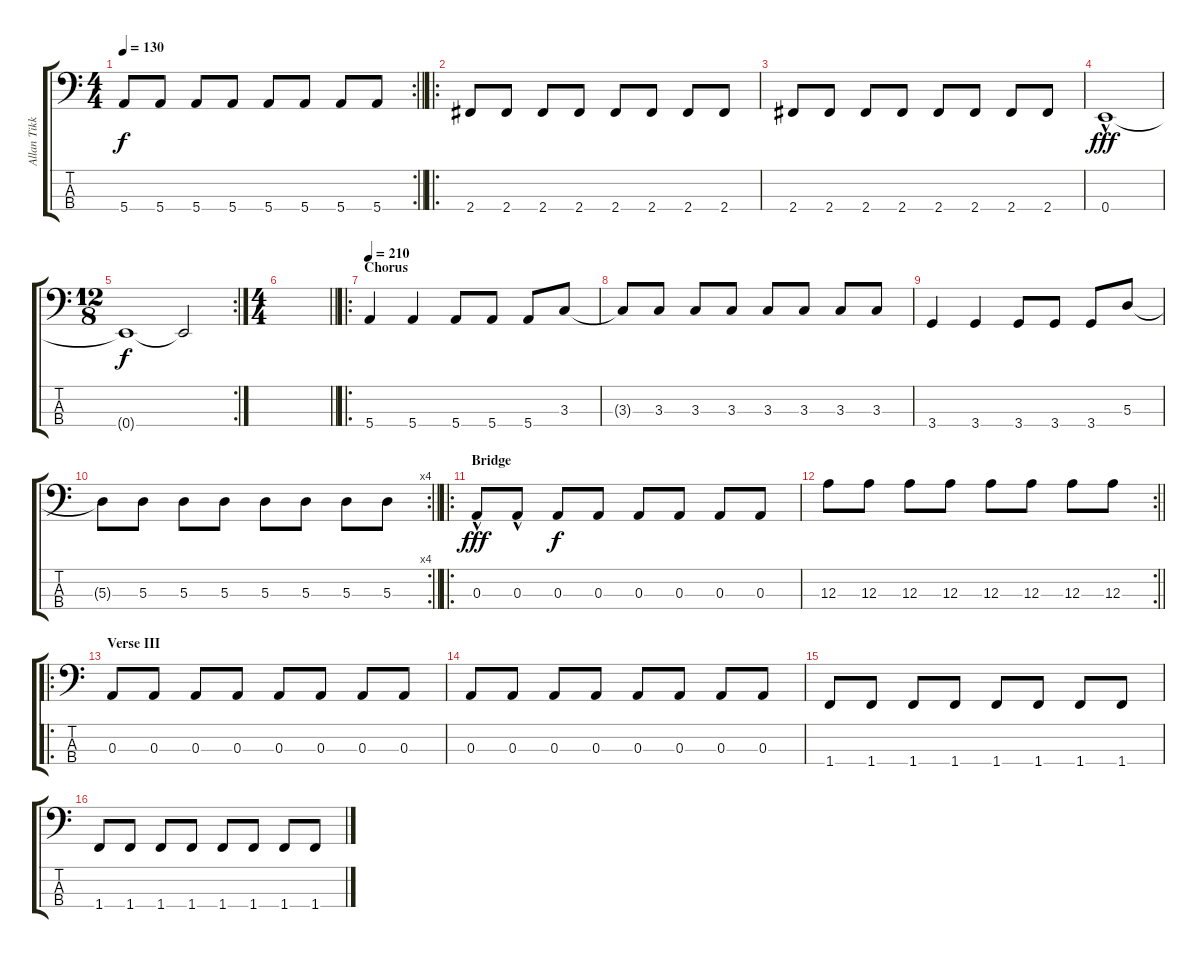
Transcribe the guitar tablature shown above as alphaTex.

\track ("Allan Tikk" "Allan Tikk") {instrument electricbassfinger}
\staff {score tabs}
\tuning (G2 D2 A1 E1) {hide}
\rc 2
\ts (4 4)
\tempo 130
\clef f4
\barLineRight lightlight
\ks c
5.4.8{dy f} 5.4.8 5.4.8 5.4.8 5.4.8 5.4.8 5.4.8 5.4.8 |
\ro
\section ("" "")
2.4.8 2.4.8 2.4.8 2.4.8 2.4.8 2.4.8 2.4.8 2.4.8 |
2.4.8 2.4.8 2.4.8 2.4.8 2.4.8 2.4.8 2.4.8 2.4.8 |
0.4{hac}.1{dy fff} |
\rc 2
\ts (12 8)
0.4{t}.1{dy f} 0.4{t}.2 |
\ts (4 4)
\barLineRight lightlight
|
\ro
\section ("" "Chorus")
\tempo 210
5.4.4 5.4.4 5.4.8 5.4.8 5.4.8 3.3.8 |
3.3{t}.8 3.3.8 3.3.8 3.3.8 3.3.8 3.3.8 3.3.8 3.3.8 |
3.4.4 3.4.4 3.4.8 3.4.8 3.4.8 5.3.8 |
\rc 4
\barLineRight lightlight
5.3{t}.8 5.3.8 5.3.8 5.3.8 5.3.8 5.3.8 5.3.8 5.3.8 |
\ro
\section ("" "Bridge")
0.3{hac}.8{dy fff} 0.3{hac}.8 0.3.8{dy f} 0.3.8 0.3.8 0.3.8 0.3.8 0.3.8 |
\rc 2
\barLineRight lightlight
12.3.8 12.3.8 12.3.8 12.3.8 12.3.8 12.3.8 12.3.8 12.3.8 |
\ro
\section ("" "Verse III")
0.3.8 0.3.8 0.3.8 0.3.8 0.3.8 0.3.8 0.3.8 0.3.8 |
0.3.8 0.3.8 0.3.8 0.3.8 0.3.8 0.3.8 0.3.8 0.3.8 |
1.4.8 1.4.8 1.4.8 1.4.8 1.4.8 1.4.8 1.4.8 1.4.8 |
1.4.8 1.4.8 1.4.8 1.4.8 1.4.8 1.4.8 1.4.8 1.4.8
